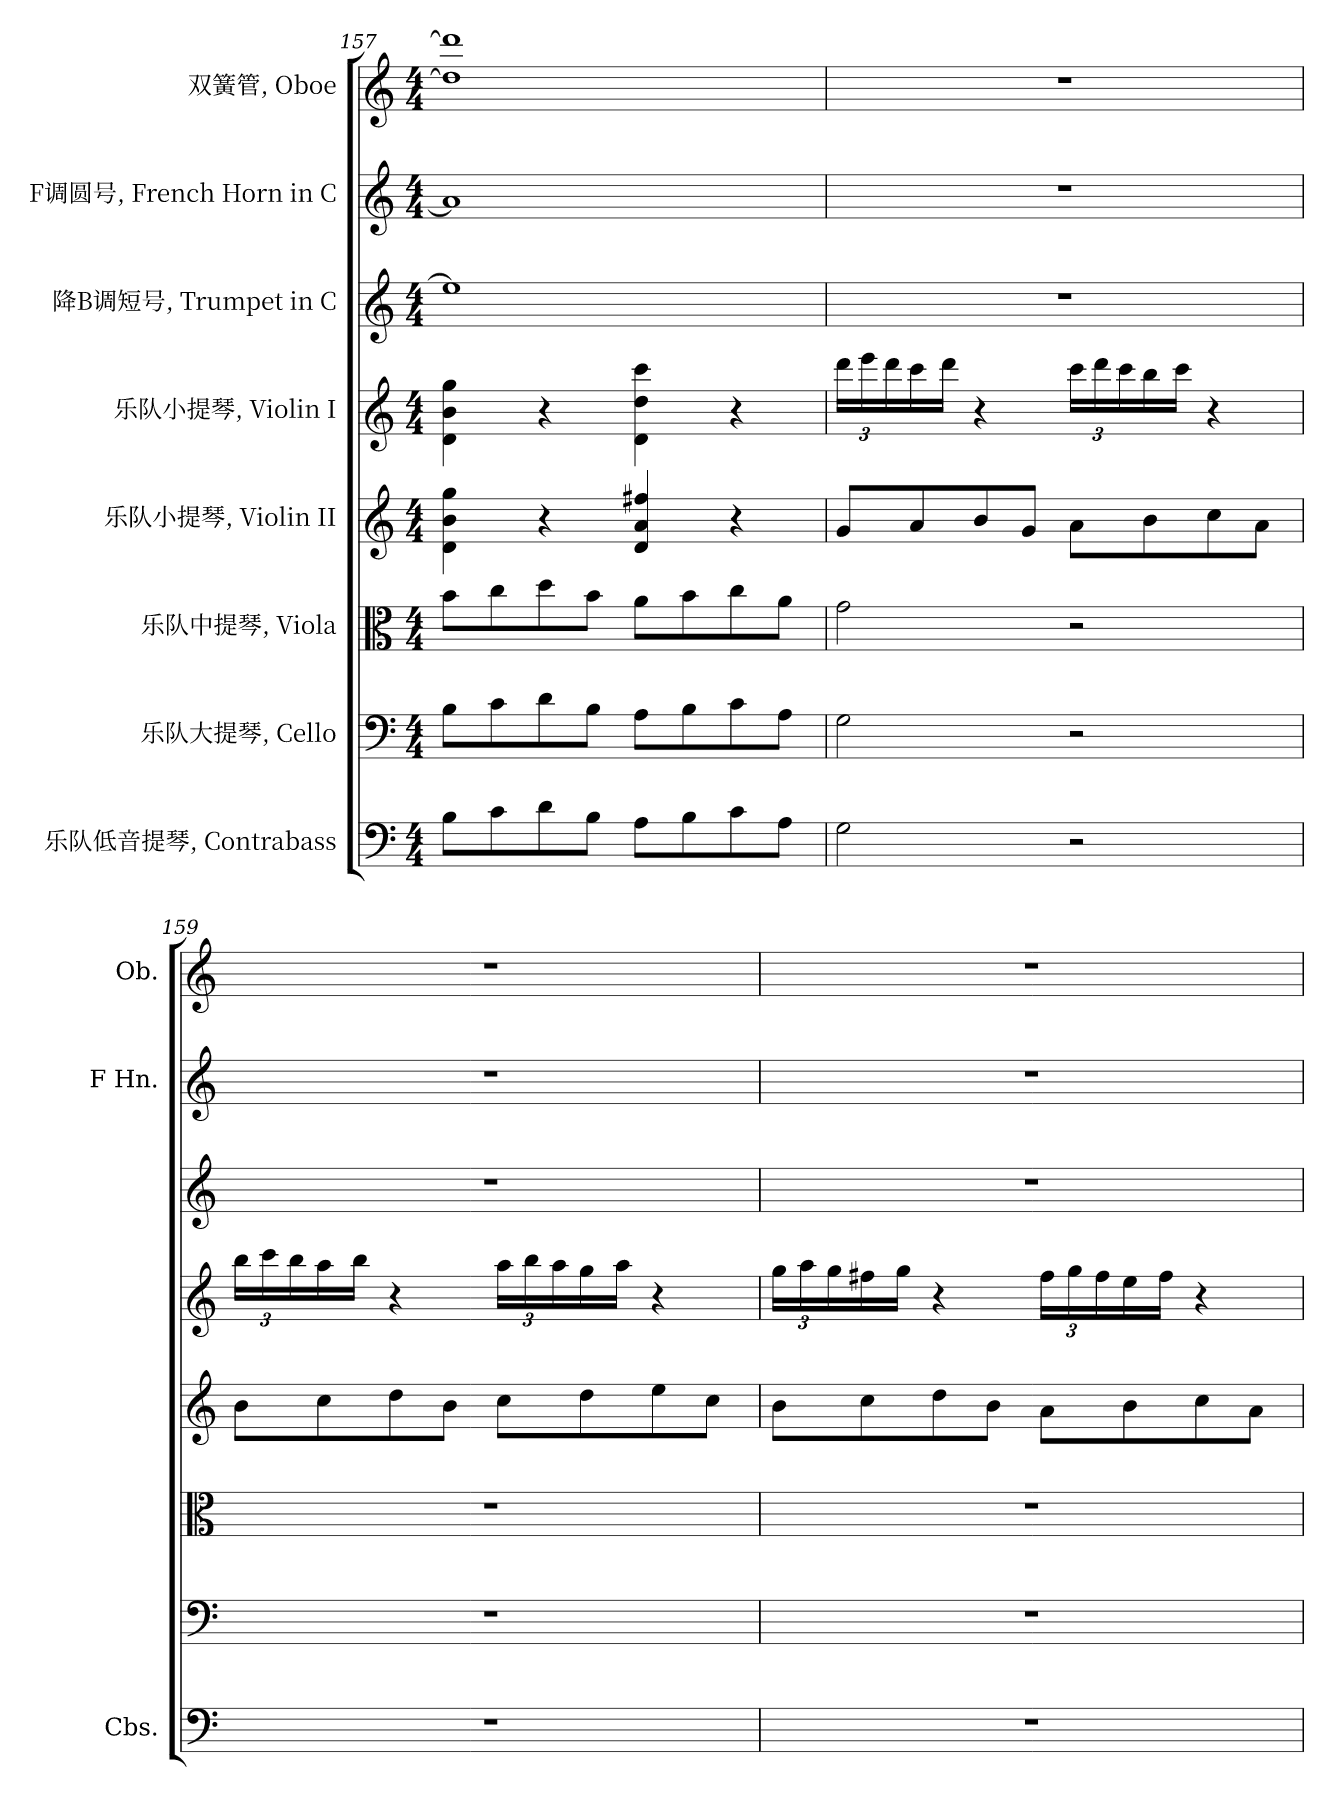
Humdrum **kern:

**kern	**kern	**kern	**kern	**kern	**kern	**kern	**kern
*part8	*part7	*part6	*part5	*part4	*part3	*part2	*part1
*staff8	*staff7	*staff6	*staff5	*staff4	*staff3	*staff2	*staff1
*I"乐队低音提琴, Contrabass	*I"乐队大提琴, Cello	*I"乐队中提琴, Viola	*I"乐队小提琴, Violin II	*I"乐队小提琴, Violin I	*I"降B调短号, Trumpet in C	*I"F调圆号, French Horn in C	*I"双簧管, Oboe
*I'Cbs.	*	*	*	*	*	*I'F Hn.	*I'Ob.
*clefF4	*clefF4	*clefC3	*clefG2	*clefG2	*clefG2	*clefG2	*clefG2
*ITrd7c12	*	*	*	*	*ITrd1c2	*ITrd4c7	*
*k[]	*k[]	*k[]	*k[]	*k[]	*k[b-e-]	*k[b-]	*k[]
*M4/4	*M4/4	*M4/4	*M4/4	*M4/4	*M4/4	*M4/4	*M4/4
=157	=157	=157	=157	=157	=157	=157	=157
8BB\L	8B\L	8b\L	4d\ 4b\ 4gg\	4d\ 4b\ 4gg\	1dd]	1d]	1dd] 1ddd]
8C\	8c\	8cc\	.	.	.	.	.
8D\	8d\	8dd\	4r	4r	.	.	.
8BB\J	8B\J	8b\J	.	.	.	.	.
8AA\L	8A\L	8a\L	4d/ 4a/ 4ff#X/	4d\ 4dd\ 4ccc\	.	.	.
8BB\	8B\	8b\	.	.	.	.	.
8C\	8c\	8cc\	4r	4r	.	.	.
8AA\J	8A\J	8a\J	.	.	.	.	.
=158	=158	=158	=158	=158	=158	=158	=158
*	*	*	*	*Xbrackettup	*	*	*
2GG\	2G\	2g\	8g/L	24ddd\LL	1r	1r	1r
.	.	.	.	24eee\	.	.	.
.	.	.	.	24ddd\	.	.	.
.	.	.	8a/	16ccc\	.	.	.
.	.	.	.	16ddd\JJ	.	.	.
.	.	.	8b/	4r	.	.	.
.	.	.	8g/J	.	.	.	.
2r	2r	2r	8a\L	24ccc\LL	.	.	.
.	.	.	.	24ddd\	.	.	.
.	.	.	.	24ccc\	.	.	.
.	.	.	8b\	16bb\	.	.	.
.	.	.	.	16ccc\JJ	.	.	.
.	.	.	8cc\	4r	.	.	.
.	.	.	8a\J	.	.	.	.
!!LO:PB:g=z
=159	=159	=159	=159	=159	=159	=159	=159
1r	1r	1r	8b\L	24bb\LL	1r	1r	1r
.	.	.	.	24ccc\	.	.	.
.	.	.	.	24bb\	.	.	.
.	.	.	8cc\	16aa\	.	.	.
.	.	.	.	16bb\JJ	.	.	.
.	.	.	8dd\	4r	.	.	.
.	.	.	8b\J	.	.	.	.
.	.	.	8cc\L	24aa\LL	.	.	.
.	.	.	.	24bb\	.	.	.
.	.	.	.	24aa\	.	.	.
.	.	.	8dd\	16gg\	.	.	.
.	.	.	.	16aa\JJ	.	.	.
.	.	.	8ee\	4r	.	.	.
.	.	.	8cc\J	.	.	.	.
=160	=160	=160	=160	=160	=160	=160	=160
1r	1r	1r	8b\L	24gg\LL	1r	1r	1r
.	.	.	.	24aa\	.	.	.
.	.	.	.	24gg\	.	.	.
.	.	.	8cc\	16ff#X\	.	.	.
.	.	.	.	16gg\JJ	.	.	.
.	.	.	8dd\	4r	.	.	.
.	.	.	8b\J	.	.	.	.
.	.	.	8a\L	24ff#\LL	.	.	.
.	.	.	.	24gg\	.	.	.
.	.	.	.	24ff#\	.	.	.
.	.	.	8b\	16ee\	.	.	.
.	.	.	.	16ff#\JJ	.	.	.
.	.	.	8cc\	4r	.	.	.
.	.	.	8a\J	.	.	.	.
=	=	=	=	=	=	=	=
*-	*-	*-	*-	*-	*-	*-	*-
